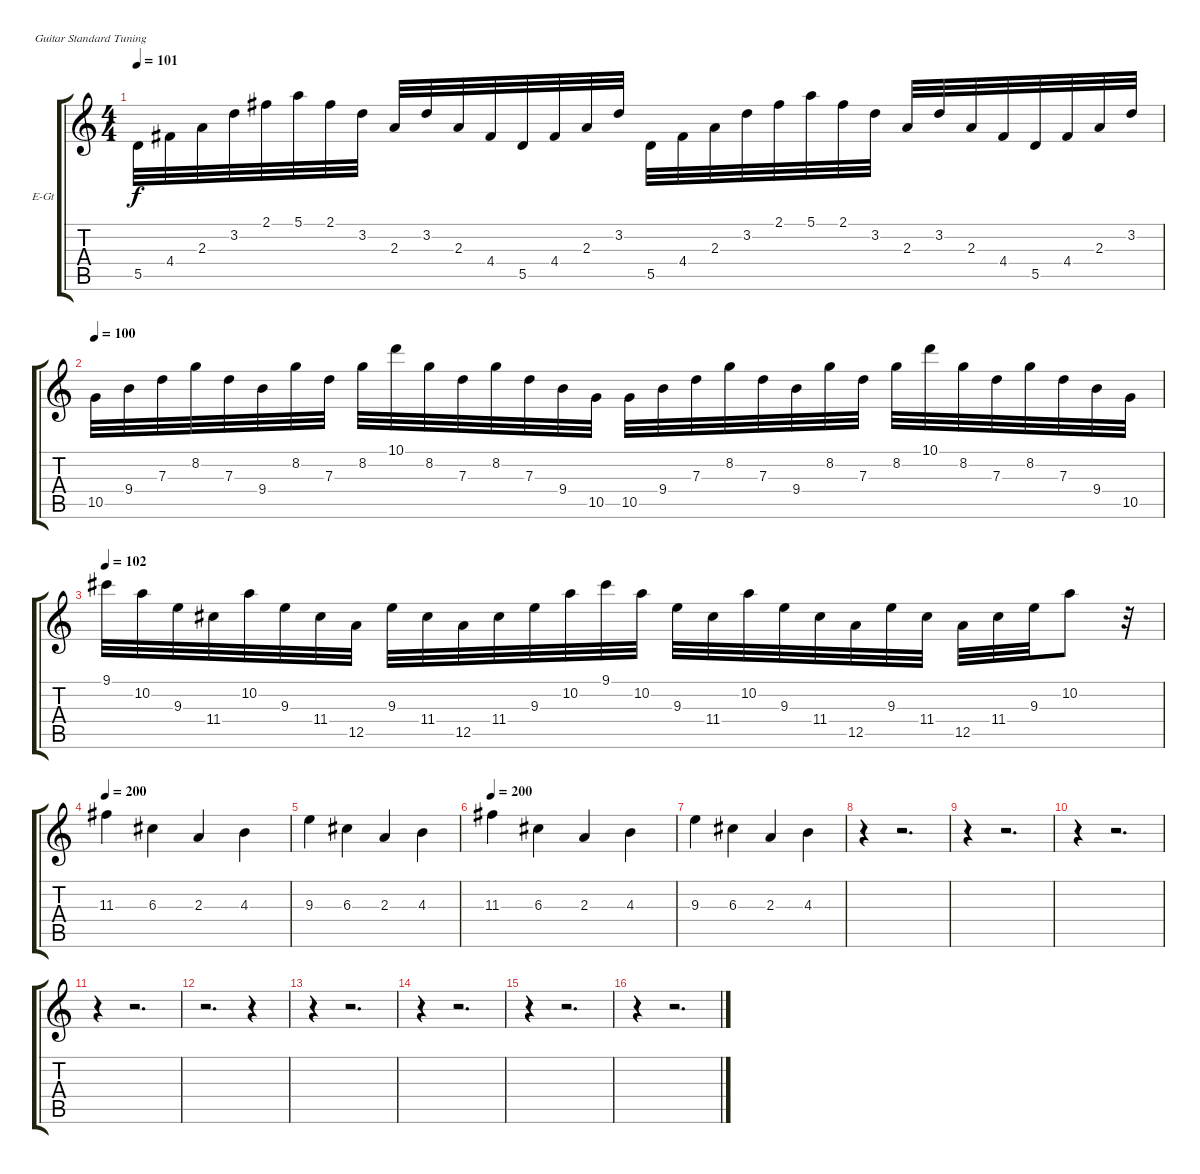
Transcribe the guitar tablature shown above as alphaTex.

\bracketExtendMode groupsimilarinstruments
\firstSystemTrackNameOrientation horizontal
\otherSystemsTrackNameOrientation horizontal
\track ("Harmonizer" "E-Gt") {instrument distortionguitar}
\staff {score tabs}
\tuning (E4 B3 G3 D3 A2 E2)
\ts (4 4)
\tempo 101
\clef g2
\ks c
5.5.32{dy f} 4.4.32 2.3.32 3.2.32 2.1.32 5.1.32 2.1.32 3.2.32 2.3.32 3.2.32 2.3.32 4.4.32 5.5.32 4.4.32 2.3.32 3.2.32 5.5.32 4.4.32 2.3.32 3.2.32 2.1.32 5.1.32 2.1.32 3.2.32 2.3.32 3.2.32 2.3.32 4.4.32 5.5.32 4.4.32 2.3.32 3.2.32 |
\tempo 100
10.5.32 9.4.32 7.3.32 8.2.32 7.3.32 9.4.32 8.2.32 7.3.32 8.2.32 10.1.32 8.2.32 7.3.32 8.2.32 7.3.32 9.4.32 10.5.32 10.5.32 9.4.32 7.3.32 8.2.32 7.3.32 9.4.32 8.2.32 7.3.32 8.2.32 10.1.32 8.2.32 7.3.32 8.2.32 7.3.32 9.4.32 10.5.32 |
\tempo 102
9.1.32 10.2.32 9.3.32 11.4.32 10.2.32 9.3.32 11.4.32 12.5.32 9.3.32 11.4.32 12.5.32 11.4.32 9.3.32 10.2.32 9.1.32 10.2.32 9.3.32 11.4.32 10.2.32 9.3.32 11.4.32 12.5.32 9.3.32 11.4.32 12.5.32 11.4.32 9.3.32 10.2.8 r.32 |
\tempo 200
11.3.4 6.3.4 2.3.4 4.3.4 |
9.3.4 6.3.4 2.3.4 4.3.4 |
\tempo 200
11.3.4 6.3.4 2.3.4 4.3.4 |
9.3.4 6.3.4 2.3.4 4.3.4 |
r.4 r.2{d} |
r.4 r.2{d} |
r.4 r.2{d} |
r.4 r.2{d} |
r.2{d} r.4 |
r.4 r.2{d} |
r.4 r.2{d} |
r.4 r.2{d} |
r.4 r.2{d}
